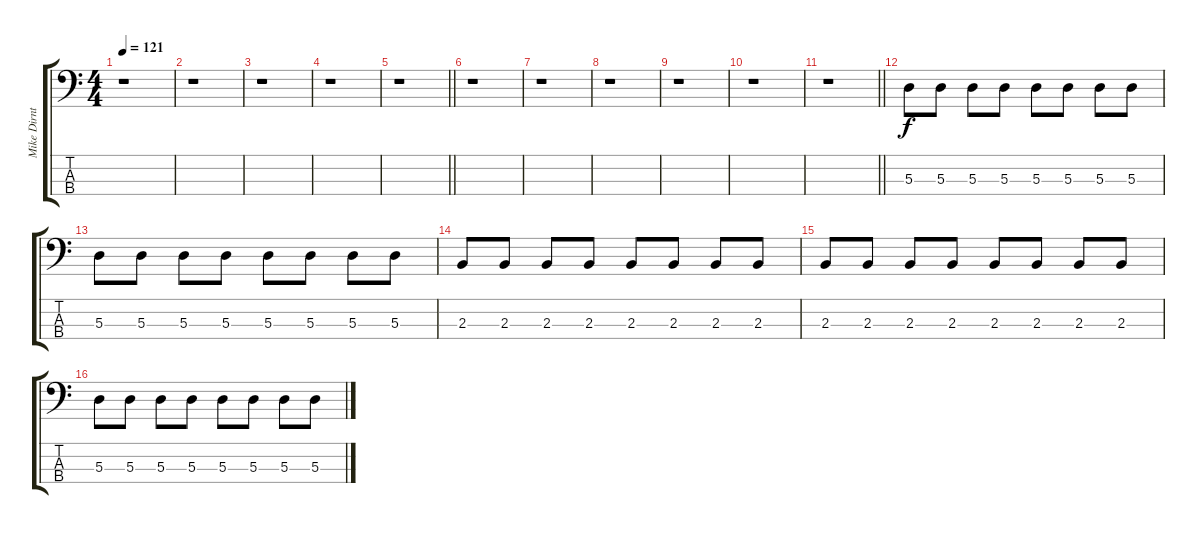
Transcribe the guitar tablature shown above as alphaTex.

\track ("Mike Dirnt" "Mike Dirnt") {instrument electricbassfinger}
\staff {score tabs}
\tuning (G2 D2 A1 E1) {hide}
\ts (4 4)
\tempo 121
\clef f4
\ks c
r.1{dy f} |
r.1 |
r.1 |
r.1 |
\barLineRight lightlight
r.1 |
r.1 |
r.1 |
r.1 |
r.1 |
r.1 |
\barLineRight lightlight
r.1 |
5.3.8 5.3.8 5.3.8 5.3.8 5.3.8 5.3.8 5.3.8 5.3.8 |
5.3.8 5.3.8 5.3.8 5.3.8 5.3.8 5.3.8 5.3.8 5.3.8 |
2.3.8 2.3.8 2.3.8 2.3.8 2.3.8 2.3.8 2.3.8 2.3.8 |
2.3.8 2.3.8 2.3.8 2.3.8 2.3.8 2.3.8 2.3.8 2.3.8 |
5.3.8 5.3.8 5.3.8 5.3.8 5.3.8 5.3.8 5.3.8 5.3.8
